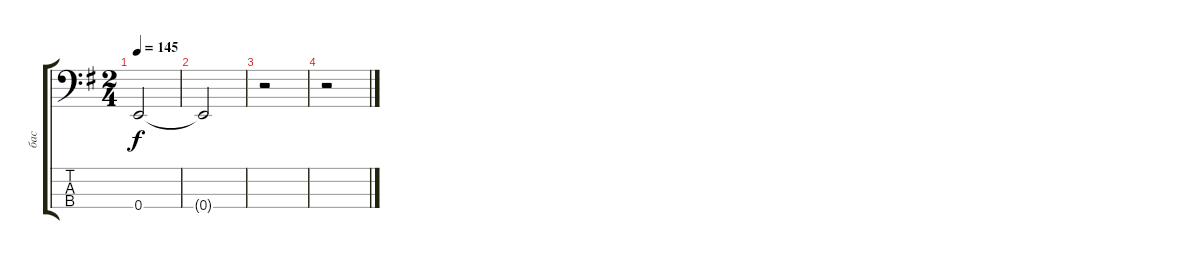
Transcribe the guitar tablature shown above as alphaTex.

\track ("бас" "бас") {instrument electricbassfinger}
\staff {score tabs}
\tuning (G2 D2 A1 E1) {hide}
\ts (2 4)
\tempo 145
\clef f4
\ks eminor
0.4.2{dy f} |
0.4{t}.2 |
r.2 |
r.2
